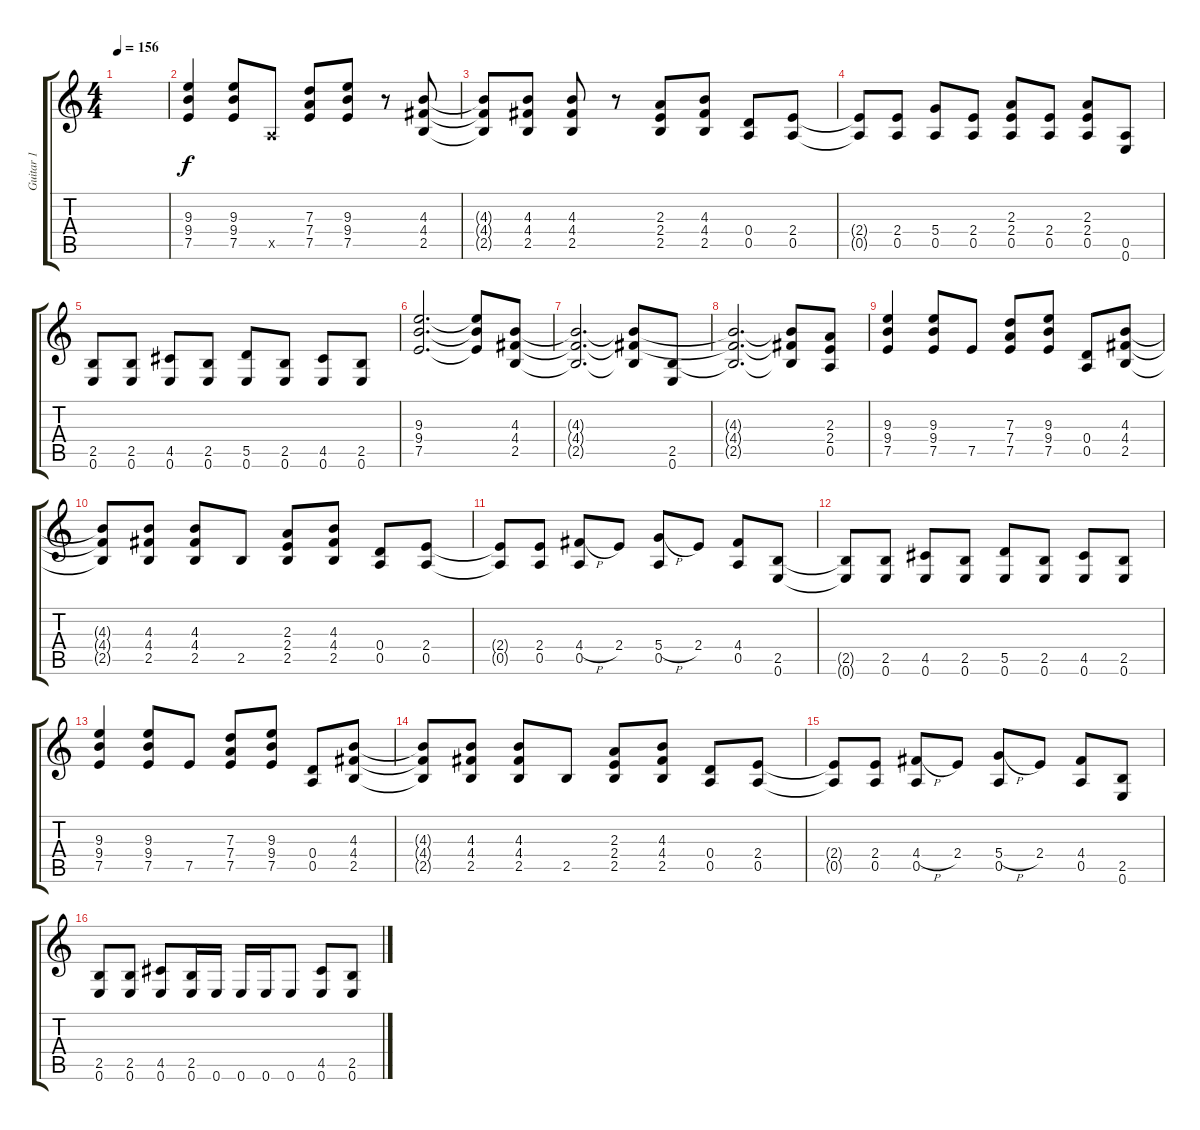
\track ("Guitar 1" "Guitar 1") {instrument overdrivenguitar}
\staff {score tabs}
\tuning (E4 B3 G3 D3 A2 E2) {hide}
\ts (4 4)
\tempo 156
\clef g2
\ks c
|
(9.3 9.4 7.5).4 (9.3 9.4 7.5).8 0.5{x}.8 (7.3 7.4 7.5).8 (9.3 9.4 7.5).8 r.8 (4.3 4.4 2.5).8 |
(4.3{t} 4.4{t} 2.5{t}).8 (4.3 4.4 2.5).8 (4.3 4.4 2.5).8 r.8 (2.3 2.4 2.5).8 (4.3 4.4 2.5).8 (0.4 0.5).8 (2.4 0.5).8 |
(2.4{t} 0.5{t}).8 (2.4 0.5).8 (5.4 0.5).8 (2.4 0.5).8 (2.3 2.4 0.5).8 (2.4 0.5).8 (2.3 2.4 0.5).8 (0.5 0.6).8 |
(2.5 0.6).8 (2.5 0.6).8 (4.5 0.6).8 (2.5 0.6).8 (5.5 0.6).8 (2.5 0.6).8 (4.5 0.6).8 (2.5 0.6).8 |
(9.3 9.4 7.5).2{d} (9.3{t} 9.4{t} 7.5{t}).8 (4.3 4.4 2.5).8 |
(4.3{t} 4.4{t} 2.5{t}).2{d} (4.3{t} 4.4{t} 2.5{t}).8 (2.5 0.6).8 |
(4.3{t} 4.4{t} 2.5{t}).2{d} (4.3{t} 4.4{t} 2.5{t}).8 (2.3 2.4 0.5).8 |
(9.3 9.4 7.5).4 (9.3 9.4 7.5).8 7.5.8 (7.3 7.4 7.5).8 (9.3 9.4 7.5).8 (0.4 0.5).8 (4.3 4.4 2.5).8 |
(4.3{t} 4.4{t} 2.5{t}).8 (4.3 4.4 2.5).8 (4.3 4.4 2.5).8 2.5.8 (2.3 2.4 2.5).8 (4.3 4.4 2.5).8 (0.4 0.5).8 (2.4 0.5).8 |
(2.4{t} 0.5{t}).8 (2.4 0.5).8 (4.4{h} 0.5).8 2.4.8 (5.4{h} 0.5).8 2.4.8 (4.4 0.5).8 (2.5 0.6).8 |
(2.5{t} 0.6{t}).8 (2.5 0.6).8 (4.5 0.6).8 (2.5 0.6).8 (5.5 0.6).8 (2.5 0.6).8 (4.5 0.6).8 (2.5 0.6).8 |
(9.3 9.4 7.5).4 (9.3 9.4 7.5).8 7.5.8 (7.3 7.4 7.5).8 (9.3 9.4 7.5).8 (0.4 0.5).8 (4.3 4.4 2.5).8 |
(4.3{t} 4.4{t} 2.5{t}).8 (4.3 4.4 2.5).8 (4.3 4.4 2.5).8 2.5.8 (2.3 2.4 2.5).8 (4.3 4.4 2.5).8 (0.4 0.5).8 (2.4 0.5).8 |
(2.4{t} 0.5{t}).8 (2.4 0.5).8 (4.4{h} 0.5).8 2.4.8 (5.4{h} 0.5).8 2.4.8 (4.4 0.5).8 (2.5 0.6).8 |
(2.5 0.6).8 (2.5 0.6).8 (4.5 0.6).8 (2.5 0.6).16 0.6.16 0.6.16 0.6.16 0.6.8 (4.5 0.6).8 (2.5 0.6).8
